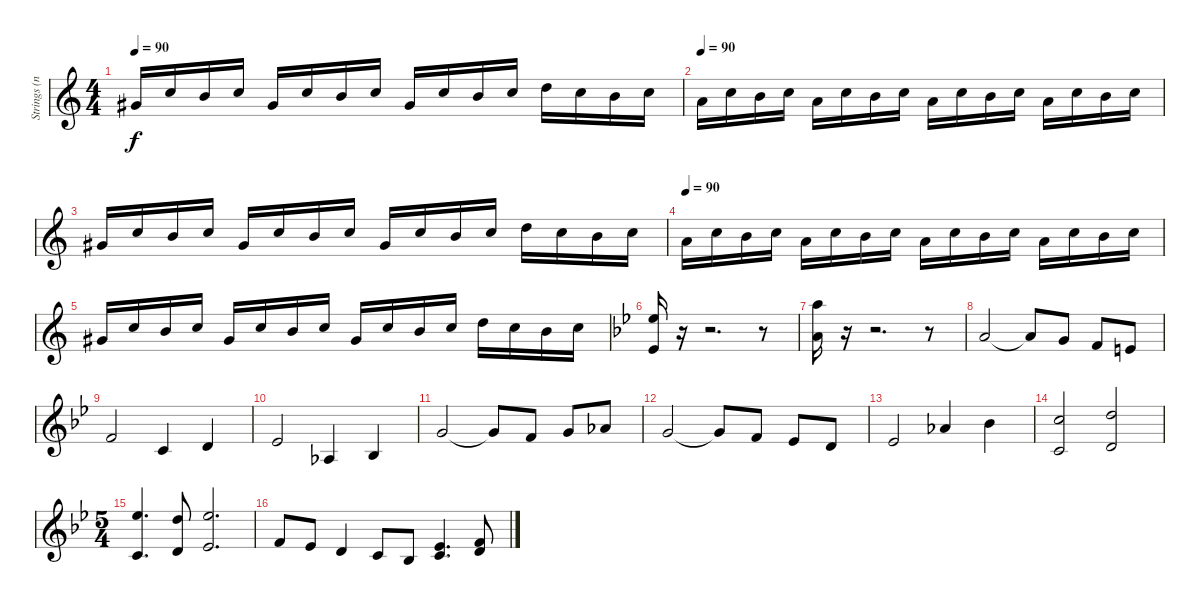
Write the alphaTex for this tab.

\track ("Strings (not Piccolo!)" "Strings (n") {instrument piccolo}
\staff {score}
\tuning (E4 B3 G3 D3 A2 E2) {hide}
\ts (4 4)
\tempo 90
\clef g2
\ks aminor
9.2.16{dy f} 8.1.16 7.1.16 8.1.16 9.2.16 8.1.16 7.1.16 8.1.16 9.2.16 8.1.16 7.1.16 8.1.16 10.1.16 8.1.16 7.1.16 8.1.16 |
\tempo 90
5.1.16 8.1.16 7.1.16 8.1.16 5.1.16 8.1.16 7.1.16 8.1.16 5.1.16 8.1.16 7.1.16 8.1.16 5.1.16 8.1.16 7.1.16 8.1.16 |
9.2.16 8.1.16 7.1.16 8.1.16 9.2.16 8.1.16 7.1.16 8.1.16 9.2.16 8.1.16 7.1.16 8.1.16 10.1.16 8.1.16 7.1.16 8.1.16 |
\tempo 90
5.1.16 8.1.16 7.1.16 8.1.16 5.1.16 8.1.16 7.1.16 8.1.16 5.1.16 8.1.16 7.1.16 8.1.16 5.1.16 8.1.16 7.1.16 8.1.16 |
9.2.16 8.1.16 7.1.16 8.1.16 9.2.16 8.1.16 7.1.16 8.1.16 9.2.16 8.1.16 7.1.16 8.1.16 10.1.16 8.1.16 7.1.16 8.1.16 |
\ks gminor
(11.1 8.3).16 r.16 r.2{d} r.8 |
(17.1 14.3).16 r.16 r.2{d} r.8 |
14.3.2 14.3{t}.8 12.3.8 10.3.8 9.3.8 |
10.3.2 10.4.4 7.3.4 |
8.3.2 6.4.4 8.4.4 |
8.2.2 8.2{t}.8 6.2.8 3.1.8 4.1.8 |
3.1.2 3.1{t}.8 1.1.8 4.2.8 3.2.8 |
4.2.2 4.1.4 6.1.4 |
(8.1 5.3).2 (10.1 7.3).2 |
\ts (5 4)
(11.1 10.4).4{d} (10.1 12.4).8 (11.1 13.4).2{d} |
10.3.8 8.3.8 7.3.4 5.3.8 3.3.8 (4.2 5.3).4{d} (1.1 3.2).8
